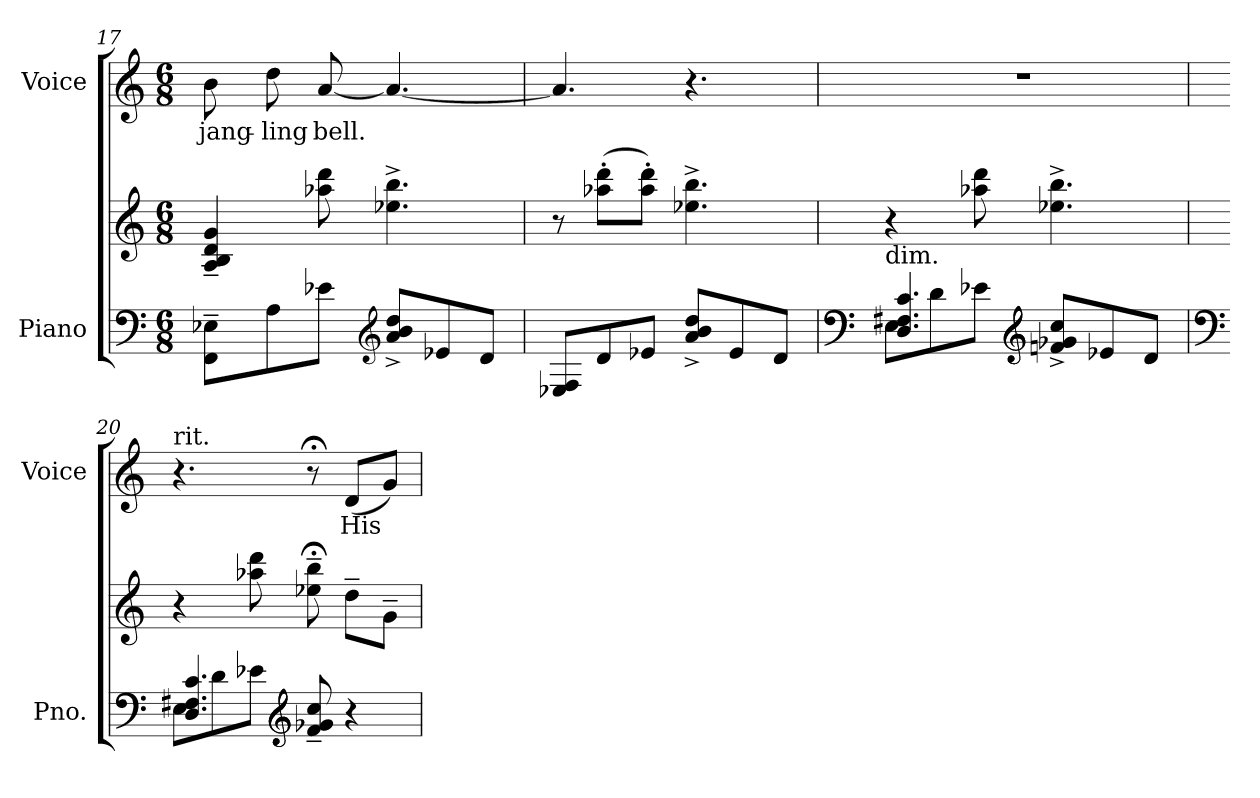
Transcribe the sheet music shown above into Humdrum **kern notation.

**kern	**kern	**kern	**text
*part2	*part2	*part1	*part1
*staff3	*staff2	*staff1	*staff1
*I"Piano	*	*I"Voice	*
*I'Pno.	*	*I'Voice	*
!!LO:LB:g=z
*clefF4	*clefG2	*clefG2	*
*k[]	*k[]	*k[]	*
*M6/8	*M6/8	*M6/8	*
=17	=17	=17	=17
!	!	!	!LO:LY:b:color=#000000
8FFi\~ 8E-Xi~L	4Ai/~ 4Bi~ 4di~ 4gi~	8bi\	jang-
!	!	!	!LO:LY:b:color=#000000
8Ai\	.	8ddi\	-ling
!	!	!	!LO:LY:b:color=#000000
8e-Xi\J	8aa-Xi\ 8dddi	[<8ai/	bell.
*clefG2	*	*	*
8ai/^ 8bi^ 8ddi^L	4.ee-Xi\^ 4.bbi^	4.ai/_<	.
8e-Xi/	.	.	.
8di/J	.	.	.
=18	=18	=18	=18
8E-Xi/ 8FiL	8r	4.ai/]	.
8di/	(8aa-Xi\' 8dddi'L	.	.
8e-Xi/J	8aa-i\' 8dddi'J)	.	.
8ai/^ 8bi^ 8ddi^L	4.ee-Xi\^ 4.bbi^	4.r	.
8e-i/	.	.	.
8di/J	.	.	.
=19	=19	=19	=19
*clefF4	*	*	*
*^	*	*	*
!	!	!LO:TX:b:t=dim.	!	!
!	!	!	!LO:N:vis=1	!
8Ei\L	4.Di/ 4.F#Xi 4.ci	4r	2.r	.
8di\	.	.	.	.
8e-Xi\J	.	8aa-Xi\ 8dddi	.	.
*clefG2	*	*	*	*
8fni/^ 8g-Xi^ 8cci^L	4.ryy	4.ee-Xi\^ 4.bbi^	.	.
8e-Xi/	.	.	.	.
8di/J	.	.	.	.
!!LO:PB:g=z
=20	=20	=20	=20	=20
*clefF4	*	*	*	*
!	!	!	!LO:TX:t=rit.	!
8Ei\L	4.Di/ 4.F#Xi 4.ci	4r	4.r	.
8di\	.	.	.	.
8e-Xi\J	.	8aa-Xi\ 8dddi	.	.
*clefG2	*	*	*	*
8fi/~ 8g-Xi~ 8cci~	4.ryy	8ee-Xi\;~ 8bbi;~	8r;	.
!	!	!	!	!LO:LY:b:color=#000000
4r	.	8dd~i\L	(8di/L	His
.	.	8g~i\J	8gi/J)	.
*v	*v	*	*	*
=	=	=	=
*-	*-	*-	*-
